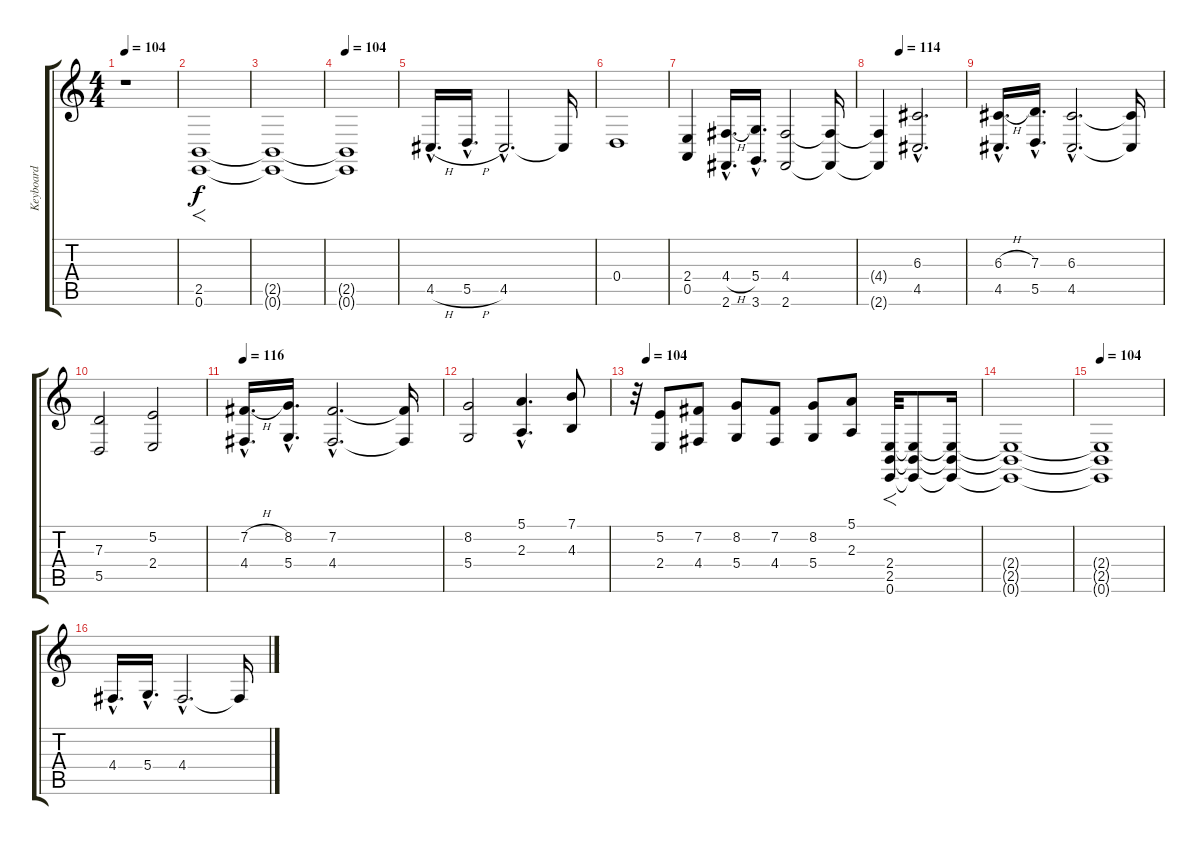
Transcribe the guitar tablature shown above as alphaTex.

\track ("Keyboard" "Keyboard") {instrument trombone}
\staff {score tabs}
\tuning (E4 B3 G3 D3 A2 E2) {hide}
\ts (4 4)
\tempo 104
\clef g2
\ks c
r.1{dy f} |
(2.5 0.6).1{f} |
(2.5{t} 0.6{t}).1 |
\tempo 104
(2.5{t} 0.6{t}).1 |
4.5{h hac}.16{d} 5.5{h hac}.16{d} 4.5{hac}.2{d} 4.5{t}.16 |
0.4.1 |
(2.4 0.5).4 (4.4{h hac} 2.6{hac}).16{d} (5.4{hac} 3.6{hac}).16{d} (4.4 2.6).2 (4.4{t} 2.6{t}).16 |
\tempo (114 0.25)
(4.4{t} 2.6{t}).4 (6.3{hac} 4.5{hac}).2{d} |
(6.3{h hac} 4.5{hac}).16{d} (7.3{hac} 5.5{hac}).16{d} (6.3{hac} 4.5{hac}).2{d} (6.3{t} 4.5{t}).16 |
(7.3 5.5).2 (5.2 2.4).2 |
\tempo 116
(7.2{h hac} 4.4{hac}).16{d} (8.2{hac} 5.4{hac}).16{d} (7.2{hac} 4.4{hac}).2{d} (7.2{t} 4.4{t}).16 |
(8.2 5.4).2 (5.1{hac} 2.3{hac}).4{d} (7.1 4.3).8 |
\tempo (104 0.03125)
r.32 (5.2 2.4).8 (7.2 4.4).8 (8.2 5.4).8 (7.2 4.4).8 (8.2 5.4).8 (5.1 2.3).8 (2.4 2.5 0.6).32{f} (2.4{t} 2.5{t} 0.6{t}).8 (2.4{t} 2.5{t} 0.6{t}).16 |
(2.4{t} 2.5{t} 0.6{t}).1 |
\tempo 104
(2.4{t} 2.5{t} 0.6{t}).1 |
4.4{hac}.16{d} 5.4{hac}.16{d} 4.4{hac}.2{d} 4.4{t}.16
